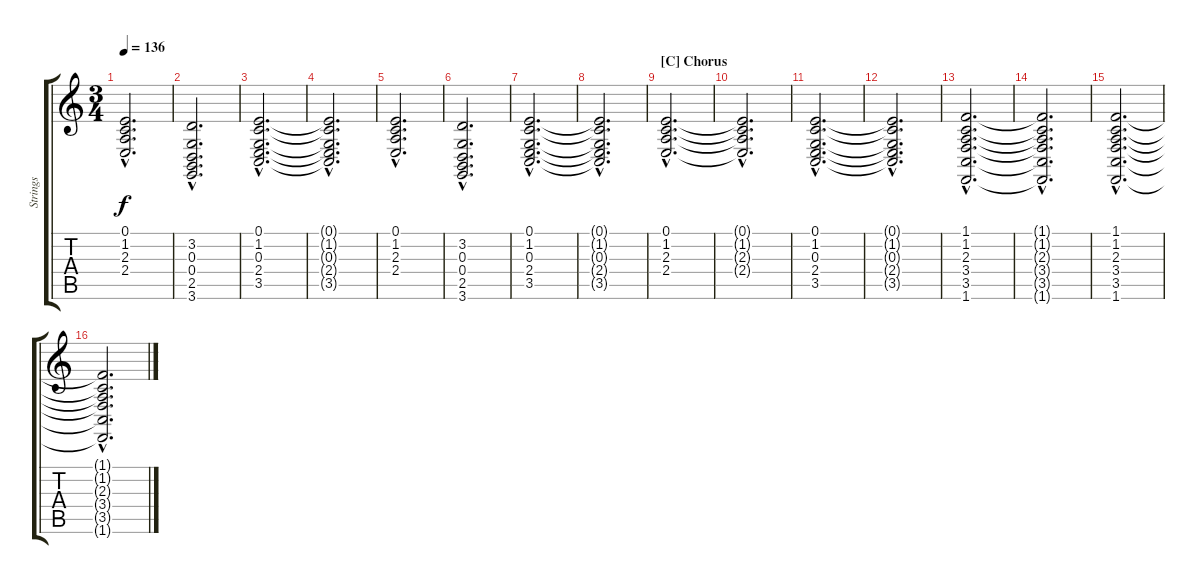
\track ("Strings" "Strings") {instrument stringensemble1}
\staff {score tabs}
\tuning (E4 B3 G3 D3 A2 E2) {hide}
\ts (3 4)
\tempo 136
\clef g2
\ks aminor
(0.1{hac} 1.2{hac} 2.3{hac} 2.4{hac}).2{d dy f} |
(3.2{hac} 0.3{hac} 0.4{hac} 2.5{hac} 3.6{hac}).2{d} |
(0.1{hac} 1.2{hac} 0.3{hac} 2.4{hac} 3.5{hac}).2{d} |
(0.1{hac t} 1.2{hac t} 0.3{hac t} 2.4{hac t} 3.5{hac t}).2{d} |
(0.1{hac} 1.2{hac} 2.3{hac} 2.4{hac}).2{d} |
(3.2{hac} 0.3{hac} 0.4{hac} 2.5{hac} 3.6{hac}).2{d} |
(0.1{hac} 1.2{hac} 0.3{hac} 2.4{hac} 3.5{hac}).2{d} |
(0.1{hac t} 1.2{hac t} 0.3{hac t} 2.4{hac t} 3.5{hac t}).2{d} |
\section ("" "[C] Chorus")
(0.1{hac} 1.2{hac} 2.3{hac} 2.4{hac}).2{d} |
(0.1{hac t} 1.2{hac t} 2.3{hac t} 2.4{hac t}).2{d} |
(0.1{hac} 1.2{hac} 0.3{hac} 2.4{hac} 3.5{hac}).2{d} |
(0.1{hac t} 1.2{hac t} 0.3{hac t} 2.4{hac t} 3.5{hac t}).2{d} |
(1.1{hac} 1.2{hac} 2.3{hac} 3.4{hac} 3.5{hac} 1.6{hac}).2{d} |
(1.1{hac t} 1.2{hac t} 2.3{hac t} 3.4{hac t} 3.5{hac t} 1.6{hac t}).2{d} |
(1.1{hac} 1.2{hac} 2.3{hac} 3.4{hac} 3.5{hac} 1.6{hac}).2{d} |
(1.1{hac t} 1.2{hac t} 2.3{hac t} 3.4{hac t} 3.5{hac t} 1.6{hac t}).2{d}
